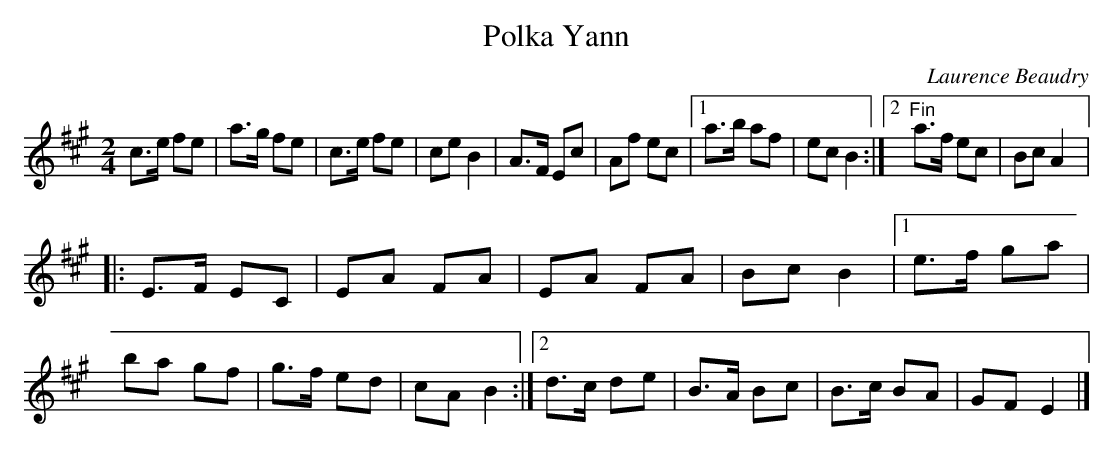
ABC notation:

X:1'1'
T:Polka Yann
C:Laurence Beaudry
M:2/4
L:1/8
K:A
c>e fe | a>g fe | c>e fe | ce B2 | A>F Ec | Af ec |1 a>b af | ec B2 :|2 "Fin" a>f ec | Bc A2 |:
E>F EC | EA FA | EA FA | Bc B2 |1 e>f ga | ba gf | g>f ed | cA B2 :|2 d>c de | B>A Bc | B>c BA | GF E2 |]
